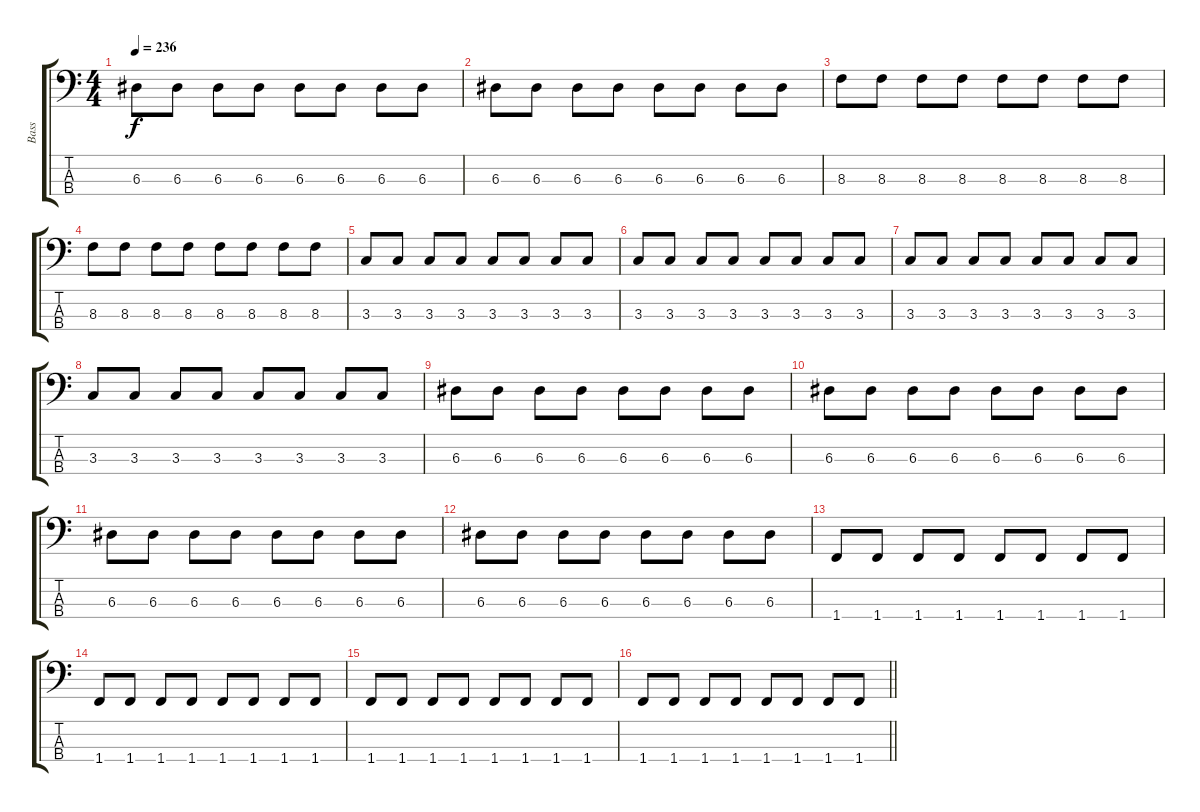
\track ("Bass" "Bass") {instrument electricbassfinger}
\staff {score tabs}
\tuning (G2 D2 A1 E1) {hide}
\ts (4 4)
\tempo 236
\clef f4
\ks c
6.3.8{dy f} 6.3.8 6.3.8 6.3.8 6.3.8 6.3.8 6.3.8 6.3.8 |
6.3.8 6.3.8 6.3.8 6.3.8 6.3.8 6.3.8 6.3.8 6.3.8 |
8.3.8 8.3.8 8.3.8 8.3.8 8.3.8 8.3.8 8.3.8 8.3.8 |
8.3.8 8.3.8 8.3.8 8.3.8 8.3.8 8.3.8 8.3.8 8.3.8 |
3.3.8 3.3.8 3.3.8 3.3.8 3.3.8 3.3.8 3.3.8 3.3.8 |
3.3.8 3.3.8 3.3.8 3.3.8 3.3.8 3.3.8 3.3.8 3.3.8 |
3.3.8 3.3.8 3.3.8 3.3.8 3.3.8 3.3.8 3.3.8 3.3.8 |
3.3.8 3.3.8 3.3.8 3.3.8 3.3.8 3.3.8 3.3.8 3.3.8 |
6.3.8 6.3.8 6.3.8 6.3.8 6.3.8 6.3.8 6.3.8 6.3.8 |
6.3.8 6.3.8 6.3.8 6.3.8 6.3.8 6.3.8 6.3.8 6.3.8 |
6.3.8 6.3.8 6.3.8 6.3.8 6.3.8 6.3.8 6.3.8 6.3.8 |
6.3.8 6.3.8 6.3.8 6.3.8 6.3.8 6.3.8 6.3.8 6.3.8 |
1.4.8 1.4.8 1.4.8 1.4.8 1.4.8 1.4.8 1.4.8 1.4.8 |
1.4.8 1.4.8 1.4.8 1.4.8 1.4.8 1.4.8 1.4.8 1.4.8 |
1.4.8 1.4.8 1.4.8 1.4.8 1.4.8 1.4.8 1.4.8 1.4.8 |
\barLineRight lightlight
1.4.8 1.4.8 1.4.8 1.4.8 1.4.8 1.4.8 1.4.8 1.4.8
